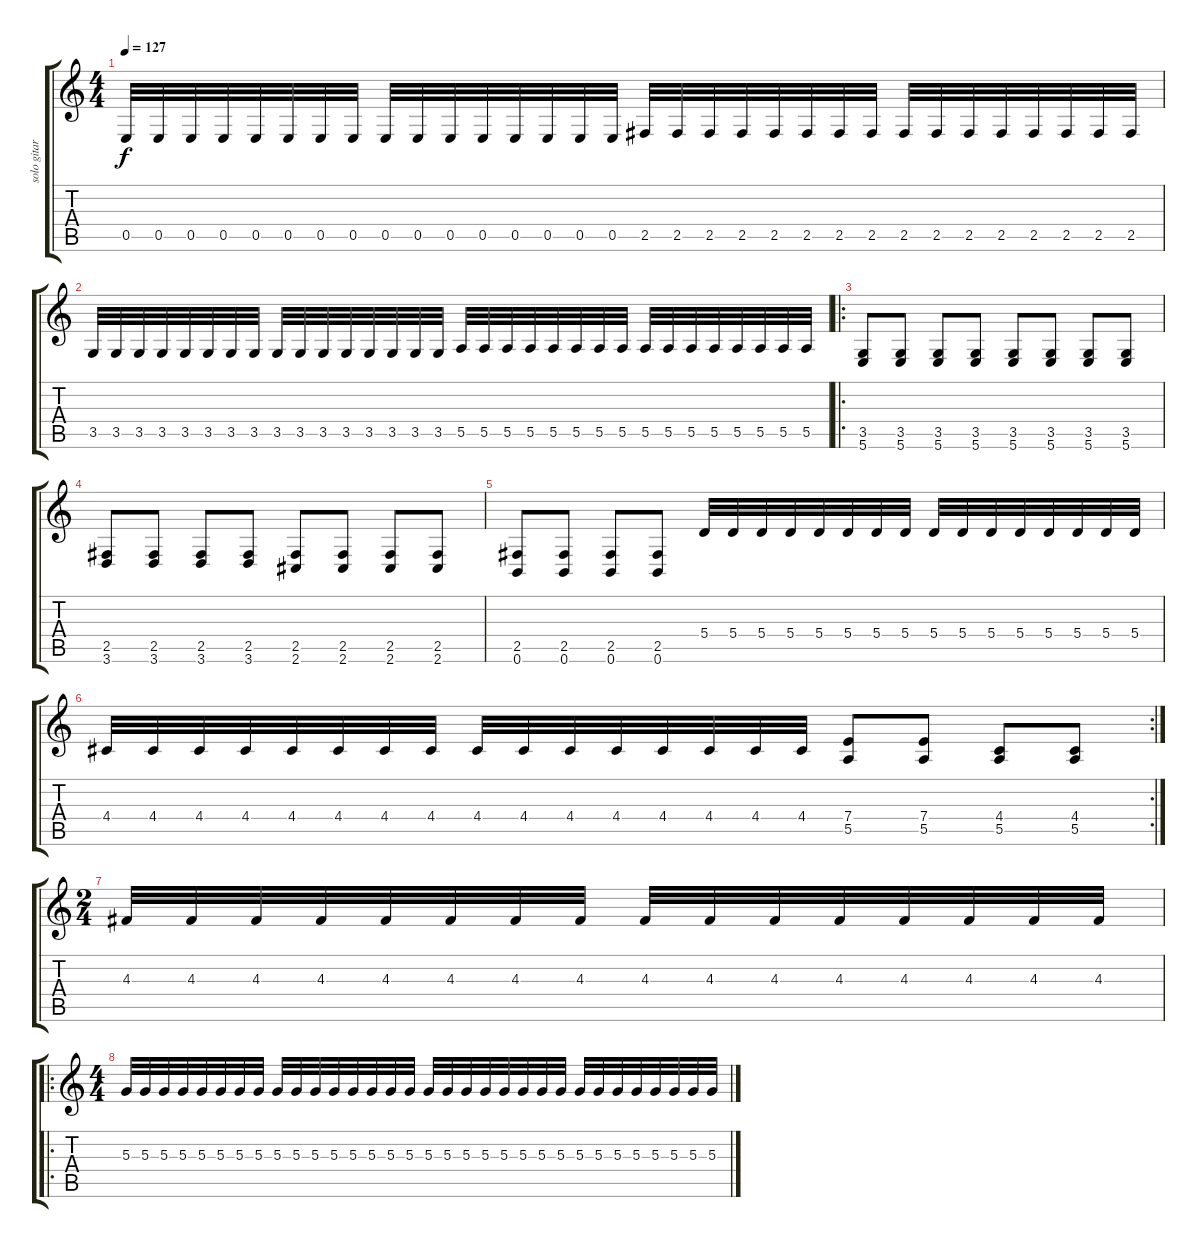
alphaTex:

\track ("solo gitara" "solo gitar") {instrument distortionguitar}
\staff {score tabs}
\tuning (B3 Gb3 D3 A2 E2 B1) {hide}
\ts (4 4)
\tempo 127
\clef g2
\ks c
0.5.32{dy f} 0.5.32 0.5.32 0.5.32 0.5.32 0.5.32 0.5.32 0.5.32 0.5.32 0.5.32 0.5.32 0.5.32 0.5.32 0.5.32 0.5.32 0.5.32 2.5.32 2.5.32 2.5.32 2.5.32 2.5.32 2.5.32 2.5.32 2.5.32 2.5.32 2.5.32 2.5.32 2.5.32 2.5.32 2.5.32 2.5.32 2.5.32 |
3.5.32 3.5.32 3.5.32 3.5.32 3.5.32 3.5.32 3.5.32 3.5.32 3.5.32 3.5.32 3.5.32 3.5.32 3.5.32 3.5.32 3.5.32 3.5.32 5.5.32 5.5.32 5.5.32 5.5.32 5.5.32 5.5.32 5.5.32 5.5.32 5.5.32 5.5.32 5.5.32 5.5.32 5.5.32 5.5.32 5.5.32 5.5.32 |
\ro
(3.5 5.6).8 (3.5 5.6).8 (3.5 5.6).8 (3.5 5.6).8 (3.5 5.6).8 (3.5 5.6).8 (3.5 5.6).8 (3.5 5.6).8 |
(2.5 3.6).8 (2.5 3.6).8 (2.5 3.6).8 (2.5 3.6).8 (2.5 2.6).8 (2.5 2.6).8 (2.5 2.6).8 (2.5 2.6).8 |
(2.5 0.6).8 (2.5 0.6).8 (2.5 0.6).8 (2.5 0.6).8 5.4.32 5.4.32 5.4.32 5.4.32 5.4.32 5.4.32 5.4.32 5.4.32 5.4.32 5.4.32 5.4.32 5.4.32 5.4.32 5.4.32 5.4.32 5.4.32 |
\rc 2
4.4.32 4.4.32 4.4.32 4.4.32 4.4.32 4.4.32 4.4.32 4.4.32 4.4.32 4.4.32 4.4.32 4.4.32 4.4.32 4.4.32 4.4.32 4.4.32 (7.4 5.5).8 (7.4 5.5).8 (4.4 5.5).8 (4.4 5.5).8 |
\ts (2 4)
4.3.32 4.3.32 4.3.32 4.3.32 4.3.32 4.3.32 4.3.32 4.3.32 4.3.32 4.3.32 4.3.32 4.3.32 4.3.32 4.3.32 4.3.32 4.3.32 |
\ro
\ts (4 4)
5.3.32 5.3.32 5.3.32 5.3.32 5.3.32 5.3.32 5.3.32 5.3.32 5.3.32 5.3.32 5.3.32 5.3.32 5.3.32 5.3.32 5.3.32 5.3.32 5.3.32 5.3.32 5.3.32 5.3.32 5.3.32 5.3.32 5.3.32 5.3.32 5.3.32 5.3.32 5.3.32 5.3.32 5.3.32 5.3.32 5.3.32 5.3.32
